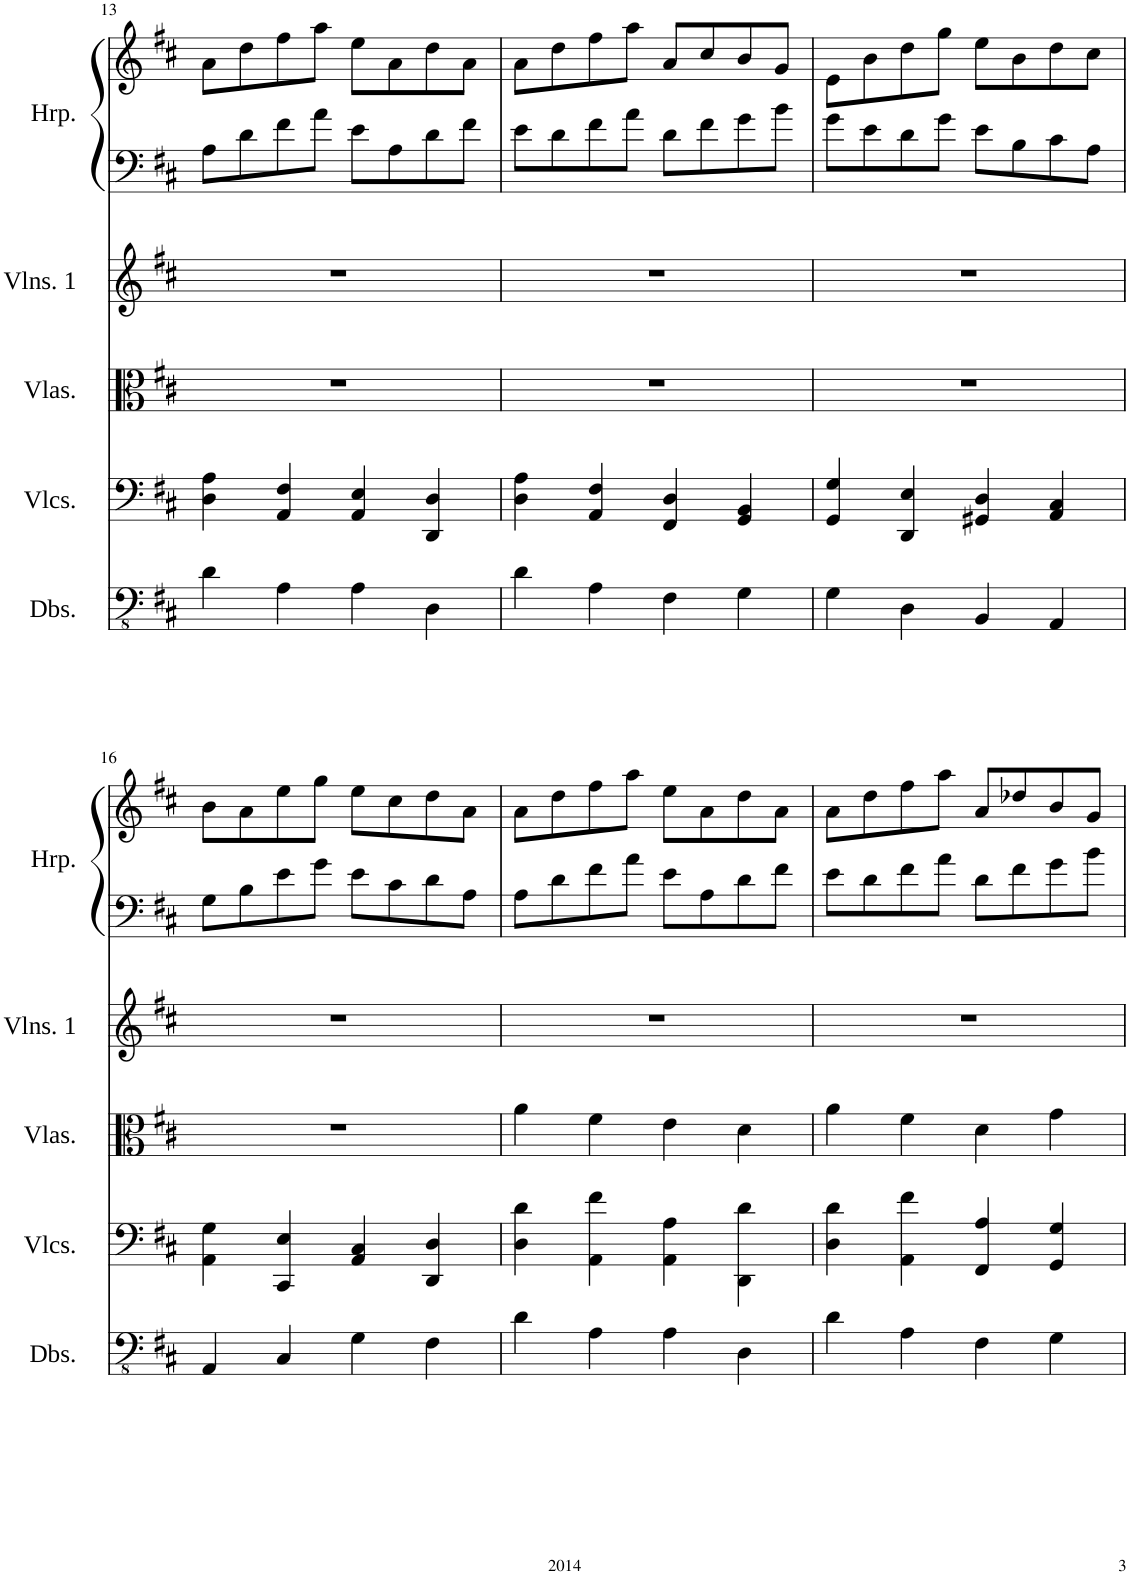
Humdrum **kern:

**kern	**kern	**kern	**kern	**kern	**kern
*part5	*part4	*part3	*part2	*part1	*part1
*staff6	*staff5	*staff4	*staff3	*staff2	*staff1
*I"Double Basses	*I"Violoncellos	*I"Violas	*I"Violins 1	*I"Harp	*
*I'Dbs.	*I'Vlcs.	*I'Vlas.	*I'Vlns. 1	*I'Hrp.	*
!!LO:PB:g=z
*clefFv4	*clefF4	*clefC3	*clefG2	*clefF4	*clefG2
*k[f#c#]	*k[f#c#]	*k[f#c#]	*k[f#c#]	*k[f#c#]	*k[f#c#]
*M4/4	*M4/4	*M4/4	*M4/4	*M4/4	*M4/4
=13	=13	=13	=13	=13	=13
4D\	4D\ 4A\	1r	1r	8A\L	8a\L
.	.	.	.	8d\	8dd\
4AA\	4AA/ 4F#/	.	.	8f#\	8ff#\
.	.	.	.	8a\J	8aa\J
4AA\	4AA/ 4E/	.	.	8e\L	8ee\L
.	.	.	.	8A\	8a\
4DD\	4DD/ 4D/	.	.	8d\	8dd\
.	.	.	.	8f#\J	8a\J
=14	=14	=14	=14	=14	=14
4D\	4D\ 4A\	1r	1r	8e\L	8a\L
.	.	.	.	8d\	8dd\
4AA\	4AA/ 4F#/	.	.	8f#\	8ff#\
.	.	.	.	8a\J	8aa\J
4FF#\	4FF#/ 4D/	.	.	8d\L	8a/L
.	.	.	.	8f#\	8cc#/
4GG\	4GG/ 4BB/	.	.	8g\	8b/
.	.	.	.	8b\J	8g/J
=15	=15	=15	=15	=15	=15
4GG\	4GG/ 4G/	1r	1r	8g\L	8e\L
.	.	.	.	8e\	8b\
4DD\	4DD/ 4E/	.	.	8d\	8dd\
.	.	.	.	8g\J	8gg\J
4BBB/	4GG#X/ 4D/	.	.	8e\L	8ee\L
.	.	.	.	8B\	8b\
4AAA/	4AA/ 4C#/	.	.	8c#\	8dd\
.	.	.	.	8A\J	8cc#\J
!!LO:LB:g=z
=16	=16	=16	=16	=16	=16
4AAA/	4AA\ 4G\	1r	1r	8G\L	8b\L
.	.	.	.	8B\	8a\
4CC#/	4CC#/ 4E/	.	.	8e\	8ee\
.	.	.	.	8g\J	8gg\J
4GG\	4AA/ 4C#/	.	.	8e\L	8ee\L
.	.	.	.	8c#\	8cc#\
4FF#\	4DD/ 4D/	.	.	8d\	8dd\
.	.	.	.	8A\J	8a\J
=17	=17	=17	=17	=17	=17
4D\	4D\ 4d\	4a\	1r	8A\L	8a\L
.	.	.	.	8d\	8dd\
4AA\	4AA\ 4f#\	4f#\	.	8f#\	8ff#\
.	.	.	.	8a\J	8aa\J
4AA\	4AA\ 4A\	4e\	.	8e\L	8ee\L
.	.	.	.	8A\	8a\
4DD\	4DD\ 4d\	4d\	.	8d\	8dd\
.	.	.	.	8f#\J	8a\J
=18	=18	=18	=18	=18	=18
4D\	4D\ 4d\	4a\	1r	8e\L	8a\L
.	.	.	.	8d\	8dd\
4AA\	4AA\ 4f#\	4f#\	.	8f#\	8ff#\
.	.	.	.	8a\J	8aa\J
4FF#\	4FF#/ 4A/	4d\	.	8d\L	8a/L
.	.	.	.	8f#\	8dd-X/
4GG\	4GG/ 4G/	4g\	.	8g\	8b/
.	.	.	.	8b\J	8g/J
=	=	=	=	=	=
*-	*-	*-	*-	*-	*-
